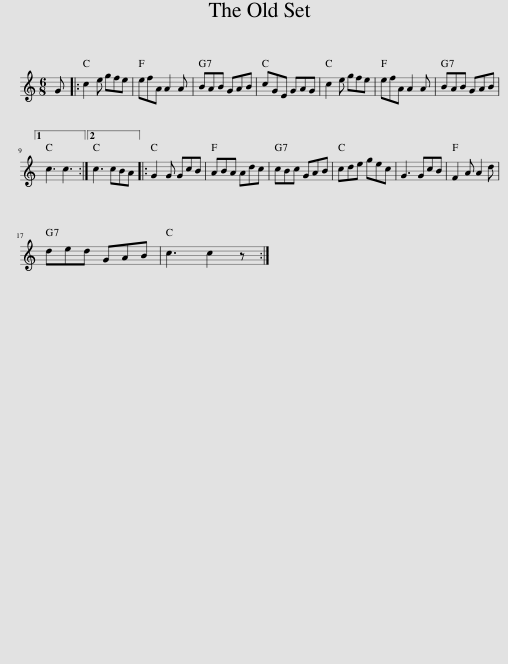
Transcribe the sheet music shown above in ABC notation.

X:1
L:1/8
M:6/8
I:linebreak $
K:C
V:1 treble
V:1
 G |: c2 e gfe | efA A2 A | BAB GAB | cGE GAG | %5
 c2 e gfe | efA A2 A | BAB GAB |1$ c3 c3 :|2 c3 cBA |: %10
 G2 G GcB | ABA Adc | cBc GAB | cde gec | G3 GcB | %15
 F2 A A2 d |$ ded GAB | c3 c2 z :| %18
